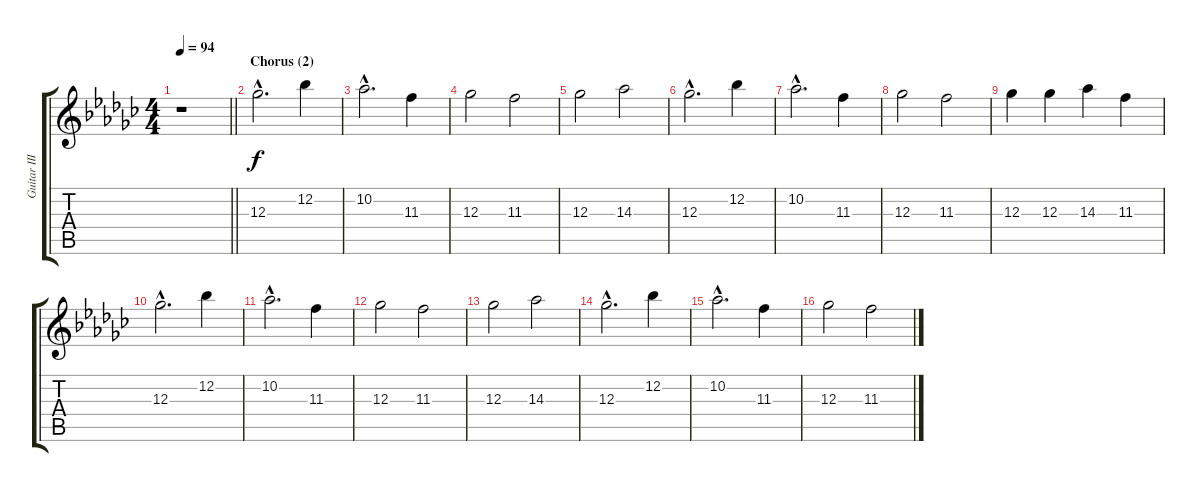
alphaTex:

\track ("Guitar III" "Guitar III") {instrument electricguitarjazz}
\staff {score tabs}
\tuning (Eb4 Bb3 Gb3 Db3 Ab2 Db2) {hide}
\ts (4 4)
\tempo 94
\clef g2
\barLineRight lightlight
\ks ebminor
r.1{dy f} |
\section ("" "Chorus (2)")
12.3{hac}.2{d} 12.2.4 |
10.2{hac}.2{d} 11.3.4 |
12.3.2 11.3.2 |
12.3.2 14.3.2 |
12.3{hac}.2{d} 12.2.4 |
10.2{hac}.2{d} 11.3.4 |
12.3.2 11.3.2 |
12.3.4 12.3.4 14.3.4 11.3.4 |
12.3{hac}.2{d} 12.2.4 |
10.2{hac}.2{d} 11.3.4 |
12.3.2 11.3.2 |
12.3.2 14.3.2 |
12.3{hac}.2{d} 12.2.4 |
10.2{hac}.2{d} 11.3.4 |
12.3.2 11.3.2
